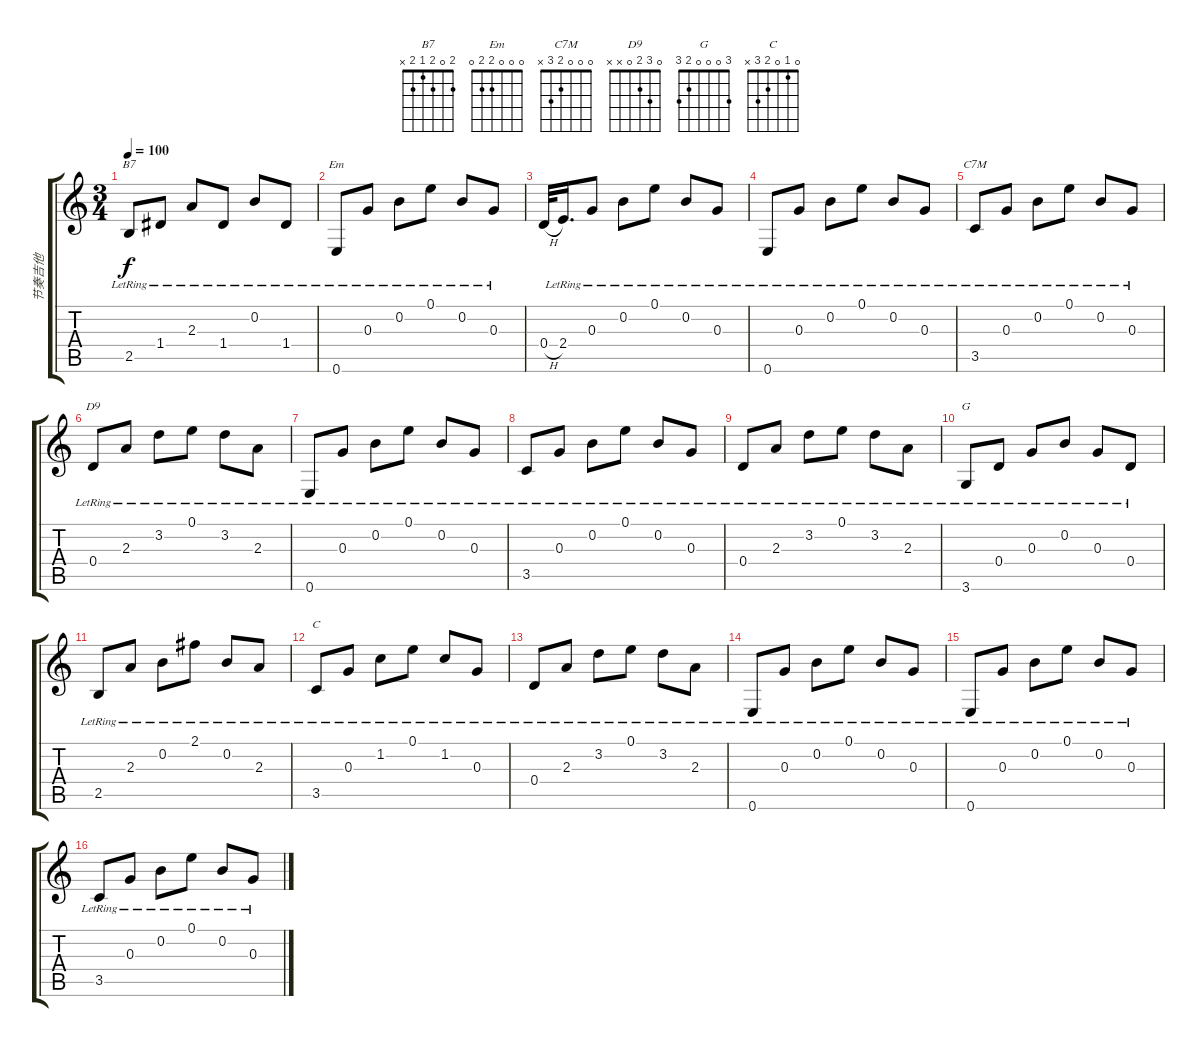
\track ("节奏吉他" "节奏吉他") {instrument acousticguitarsteel}
\staff {score tabs}
\tuning (E4 B3 G3 D3 A2 E2) {hide}
\chord ("B7" 2 0 2 1 2 x)
\chord ("Em" 0 0 0 2 2 0)
\chord ("C7M" 0 0 0 2 3 x)
\chord ("D9" 0 3 2 0 x x)
\chord ("G" 3 0 0 0 2 3)
\chord ("C" 0 1 0 2 3 x)
\ts (3 4)
\tempo 100
\clef g2
\ks c
2.5{lr}.8{ch "B7" dy f} 1.4{lr}.8 2.3{lr}.8 1.4{lr}.8 0.2{lr}.8 1.4{lr}.8 |
0.6{lr}.8{ch "Em"} 0.3{lr}.8 0.2{lr}.8 0.1{lr}.8 0.2{lr}.8 0.3{lr}.8 |
0.4{h}.32 2.4{lr}.16{d} 0.3{lr}.8 0.2{lr}.8 0.1{lr}.8 0.2{lr}.8 0.3{lr}.8 |
0.6{lr}.8 0.3{lr}.8 0.2{lr}.8 0.1{lr}.8 0.2{lr}.8 0.3{lr}.8 |
3.5{lr}.8{ch "C7M"} 0.3{lr}.8 0.2{lr}.8 0.1{lr}.8 0.2{lr}.8 0.3{lr}.8 |
0.4{lr}.8{ch "D9"} 2.3{lr}.8 3.2{lr}.8 0.1{lr}.8 3.2{lr}.8 2.3{lr}.8 |
0.6{lr}.8 0.3{lr}.8 0.2{lr}.8 0.1{lr}.8 0.2{lr}.8 0.3{lr}.8 |
3.5{lr}.8 0.3{lr}.8 0.2{lr}.8 0.1{lr}.8 0.2{lr}.8 0.3{lr}.8 |
0.4{lr}.8 2.3{lr}.8 3.2{lr}.8 0.1{lr}.8 3.2{lr}.8 2.3{lr}.8 |
3.6{lr}.8{ch "G"} 0.4{lr}.8 0.3{lr}.8 0.2{lr}.8 0.3{lr}.8 0.4{lr}.8 |
2.5{lr}.8 2.3{lr}.8 0.2{lr}.8 2.1{lr}.8 0.2{lr}.8 2.3{lr}.8 |
3.5{lr}.8{ch "C"} 0.3{lr}.8 1.2{lr}.8 0.1{lr}.8 1.2{lr}.8 0.3{lr}.8 |
0.4{lr}.8 2.3{lr}.8 3.2{lr}.8 0.1{lr}.8 3.2{lr}.8 2.3{lr}.8 |
0.6{lr}.8 0.3{lr}.8 0.2{lr}.8 0.1{lr}.8 0.2{lr}.8 0.3{lr}.8 |
0.6{lr}.8 0.3{lr}.8 0.2{lr}.8 0.1{lr}.8 0.2{lr}.8 0.3{lr}.8 |
3.5{lr}.8 0.3{lr}.8 0.2{lr}.8 0.1{lr}.8 0.2{lr}.8 0.3{lr}.8
